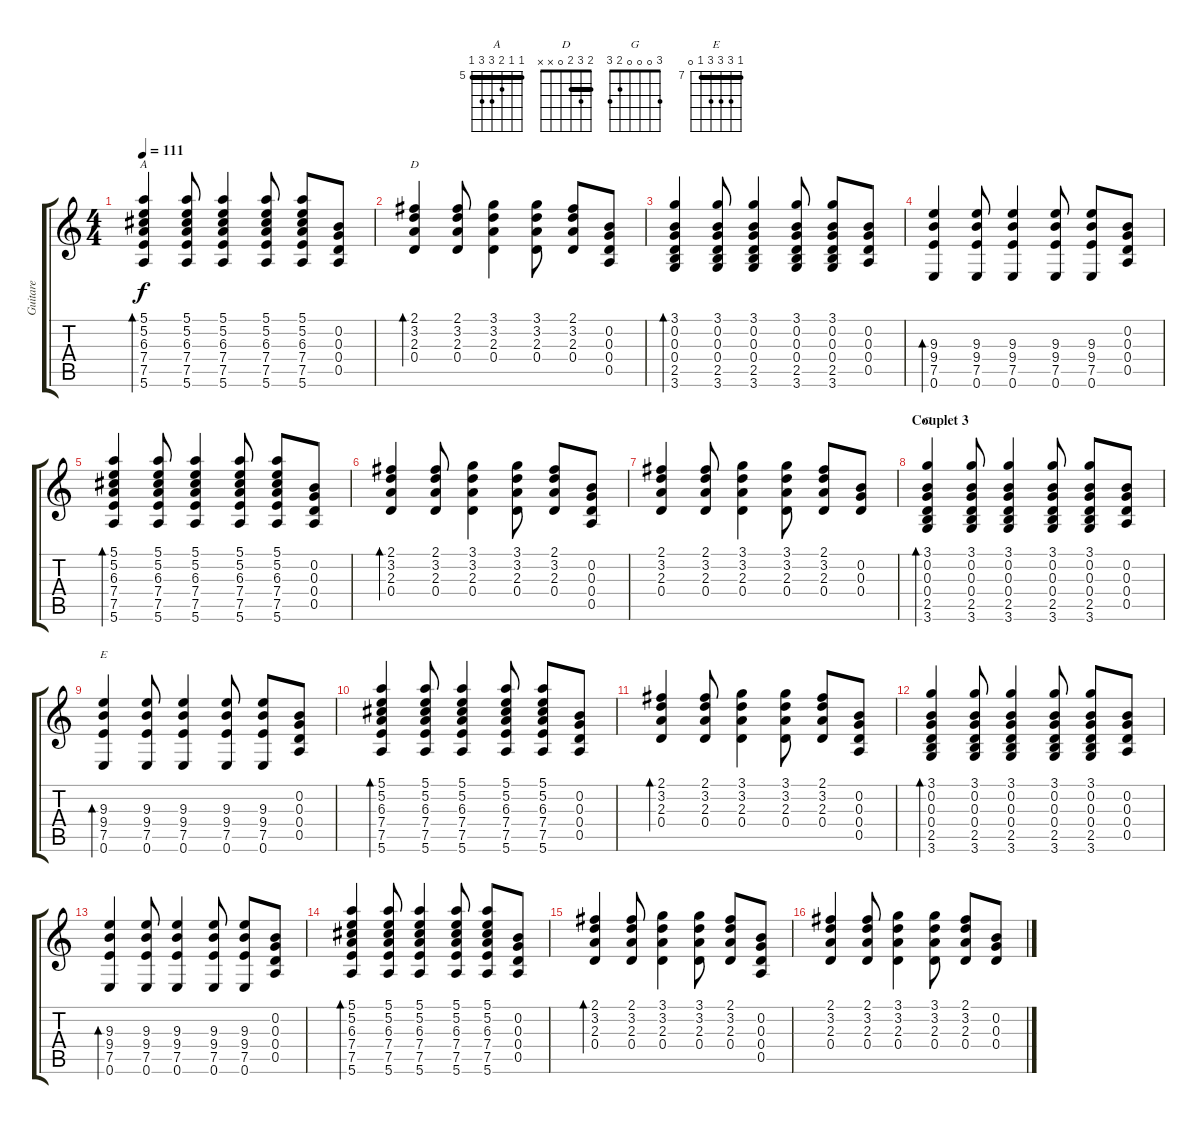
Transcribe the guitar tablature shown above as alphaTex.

\track ("Guitare" "Guitare") {instrument acousticguitarnylon}
\staff {score tabs}
\tuning (E4 B3 G3 D3 A2 E2) {hide}
\chord ("A" 5 5 6 7 7 5) {firstfret 5 barre 5}
\chord ("D" 2 3 2 0 x x) {barre 2}
\chord ("G" 3 0 0 0 2 3)
\chord ("E" 7 9 9 9 7 0) {firstfret 7 barre 7}
\ts (4 4)
\tempo 111
\clef g2
\ks c
(5.1 5.2 6.3 7.4 7.5 5.6).4{bd 60 ch "A" dy f} (5.1 5.2 6.3 7.4 7.5 5.6).8 (5.1 5.2 6.3 7.4 7.5 5.6).4 (5.1 5.2 6.3 7.4 7.5 5.6).8 (5.1 5.2 6.3 7.4 7.5 5.6).8 (0.2 0.3 0.4 0.5).8 |
(2.1 3.2 2.3 0.4).4{bd 60 ch "D"} (2.1 3.2 2.3 0.4).8 (3.1 3.2 2.3 0.4).4 (3.1 3.2 2.3 0.4).8 (2.1 3.2 2.3 0.4).8 (0.2 0.3 0.4 0.5).8 |
(3.1 0.2 0.3 0.4 2.5 3.6).4{bd 60} (3.1 0.2 0.3 0.4 2.5 3.6).8 (3.1 0.2 0.3 0.4 2.5 3.6).4 (3.1 0.2 0.3 0.4 2.5 3.6).8 (3.1 0.2 0.3 0.4 2.5 3.6).8 (0.2 0.3 0.4 0.5).8 |
(9.3 9.4 7.5 0.6).4{bd 60} (9.3 9.4 7.5 0.6).8 (9.3 9.4 7.5 0.6).4 (9.3 9.4 7.5 0.6).8 (9.3 9.4 7.5 0.6).8 (0.2 0.3 0.4 0.5).8 |
(5.1 5.2 6.3 7.4 7.5 5.6).4{bd 60} (5.1 5.2 6.3 7.4 7.5 5.6).8 (5.1 5.2 6.3 7.4 7.5 5.6).4 (5.1 5.2 6.3 7.4 7.5 5.6).8 (5.1 5.2 6.3 7.4 7.5 5.6).8 (0.2 0.3 0.4 0.5).8 |
(2.1 3.2 2.3 0.4).4{bd 60} (2.1 3.2 2.3 0.4).8 (3.1 3.2 2.3 0.4).4 (3.1 3.2 2.3 0.4).8 (2.1 3.2 2.3 0.4).8 (0.2 0.3 0.4 0.5).8 |
(2.1 3.2 2.3 0.4).4 (2.1 3.2 2.3 0.4).8 (3.1 3.2 2.3 0.4).4 (3.1 3.2 2.3 0.4).8 (2.1 3.2 2.3 0.4).8 (0.2 0.3 0.4).8 |
\section ("" "Couplet 3")
(3.1 0.2 0.3 0.4 2.5 3.6).4{bd 60 ch "G"} (3.1 0.2 0.3 0.4 2.5 3.6).8 (3.1 0.2 0.3 0.4 2.5 3.6).4 (3.1 0.2 0.3 0.4 2.5 3.6).8 (3.1 0.2 0.3 0.4 2.5 3.6).8 (0.2 0.3 0.4 0.5).8 |
(9.3 9.4 7.5 0.6).4{bd 60 ch "E"} (9.3 9.4 7.5 0.6).8 (9.3 9.4 7.5 0.6).4 (9.3 9.4 7.5 0.6).8 (9.3 9.4 7.5 0.6).8 (0.2 0.3 0.4 0.5).8 |
(5.1 5.2 6.3 7.4 7.5 5.6).4{bd 60} (5.1 5.2 6.3 7.4 7.5 5.6).8 (5.1 5.2 6.3 7.4 7.5 5.6).4 (5.1 5.2 6.3 7.4 7.5 5.6).8 (5.1 5.2 6.3 7.4 7.5 5.6).8 (0.2 0.3 0.4 0.5).8 |
(2.1 3.2 2.3 0.4).4{bd 60} (2.1 3.2 2.3 0.4).8 (3.1 3.2 2.3 0.4).4 (3.1 3.2 2.3 0.4).8 (2.1 3.2 2.3 0.4).8 (0.2 0.3 0.4 0.5).8 |
(3.1 0.2 0.3 0.4 2.5 3.6).4{bd 60} (3.1 0.2 0.3 0.4 2.5 3.6).8 (3.1 0.2 0.3 0.4 2.5 3.6).4 (3.1 0.2 0.3 0.4 2.5 3.6).8 (3.1 0.2 0.3 0.4 2.5 3.6).8 (0.2 0.3 0.4 0.5).8 |
(9.3 9.4 7.5 0.6).4{bd 60} (9.3 9.4 7.5 0.6).8 (9.3 9.4 7.5 0.6).4 (9.3 9.4 7.5 0.6).8 (9.3 9.4 7.5 0.6).8 (0.2 0.3 0.4 0.5).8 |
(5.1 5.2 6.3 7.4 7.5 5.6).4{bd 60} (5.1 5.2 6.3 7.4 7.5 5.6).8 (5.1 5.2 6.3 7.4 7.5 5.6).4 (5.1 5.2 6.3 7.4 7.5 5.6).8 (5.1 5.2 6.3 7.4 7.5 5.6).8 (0.2 0.3 0.4 0.5).8 |
(2.1 3.2 2.3 0.4).4{bd 60} (2.1 3.2 2.3 0.4).8 (3.1 3.2 2.3 0.4).4 (3.1 3.2 2.3 0.4).8 (2.1 3.2 2.3 0.4).8 (0.2 0.3 0.4 0.5).8 |
(2.1 3.2 2.3 0.4).4 (2.1 3.2 2.3 0.4).8 (3.1 3.2 2.3 0.4).4 (3.1 3.2 2.3 0.4).8 (2.1 3.2 2.3 0.4).8 (0.2 0.3 0.4).8
